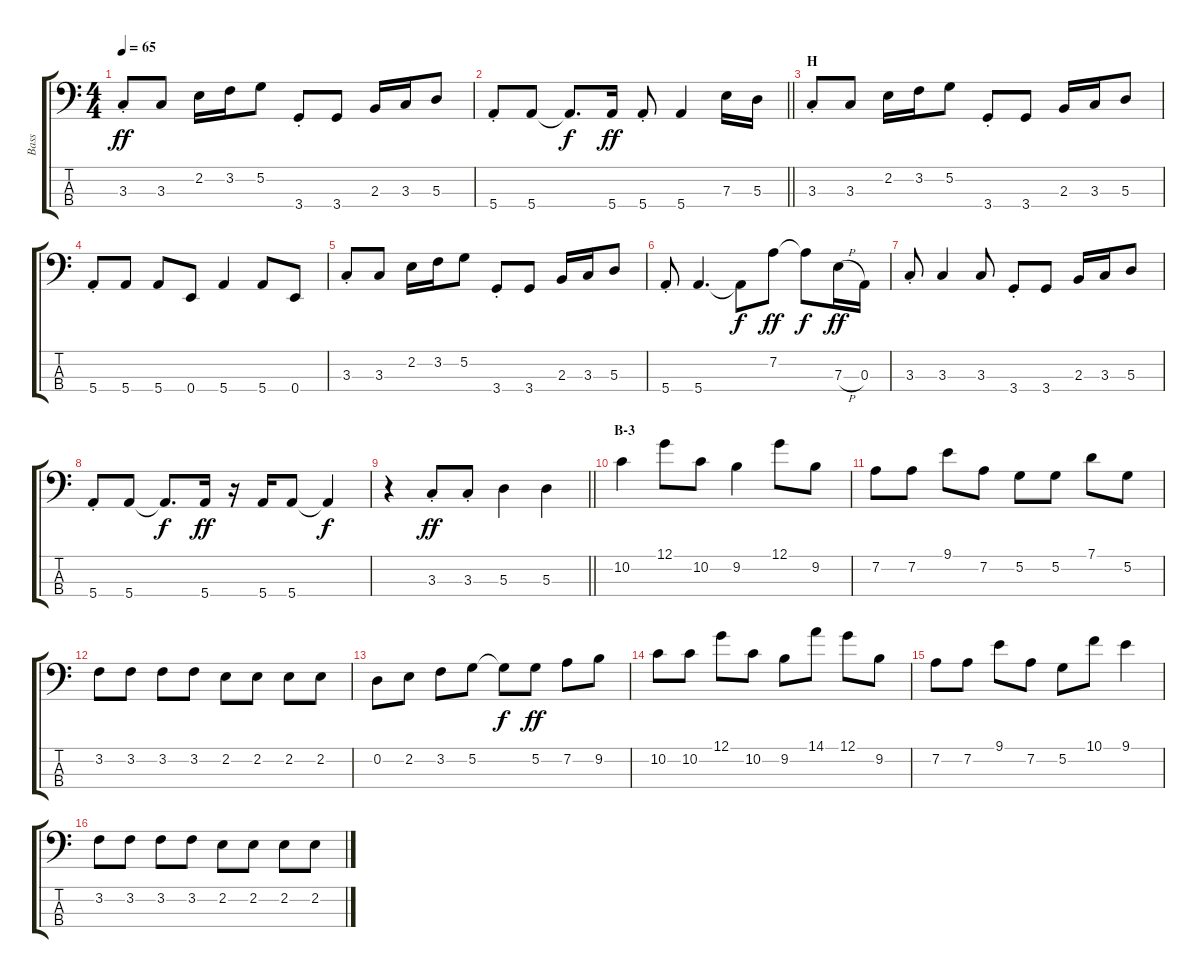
\track ("Bass" "Bass") {instrument electricbassfinger}
\staff {score tabs}
\tuning (G2 D2 A1 E1) {hide}
\ts (4 4)
\tempo 65
\clef f4
\ks c
3.3{st}.8{dy ff} 3.3.8 2.2.16 3.2.16 5.2.8 3.4{st}.8 3.4.8 2.3.16 3.3.16 5.3.8 |
\barLineRight lightlight
5.4{st}.8 5.4.8 5.4{t}.8{d dy f} 5.4.16{dy ff} 5.4{st}.8 5.4.4 7.3.16 5.3.16 |
\section ("" "H")
3.3{st}.8 3.3.8 2.2.16 3.2.16 5.2.8 3.4{st}.8 3.4.8 2.3.16 3.3.16 5.3.8 |
5.4{st}.8 5.4.8 5.4.8 0.4.8 5.4.4 5.4.8 0.4.8 |
3.3{st}.8 3.3.8 2.2.16 3.2.16 5.2.8 3.4{st}.8 3.4.8 2.3.16 3.3.16 5.3.8 |
5.4{st}.8 5.4.4{d} 5.4{t}.8{dy f} 7.2.8{dy ff} 7.2{t}.8{dy f} 7.3{h}.16{dy ff} 0.3.16 |
3.3{st}.8 3.3.4 3.3.8 3.4{st}.8 3.4.8 2.3.16 3.3.16 5.3.8 |
5.4{st}.8 5.4.8 5.4{t}.8{d dy f} 5.4.16{dy ff} r.16 5.4.16 5.4.8 5.4{t}.4{dy f} |
\barLineRight lightlight
r.4 3.3{st}.8{dy ff} 3.3{st}.8 5.3.4 5.3.4 |
\section ("" "B-3")
10.2.4 12.1.8 10.2.8 9.2.4 12.1.8 9.2.8 |
7.2.8 7.2.8 9.1.8 7.2.8 5.2.8 5.2.8 7.1.8 5.2.8 |
3.2.8 3.2.8 3.2.8 3.2.8 2.2.8 2.2.8 2.2.8 2.2.8 |
0.2.8 2.2.8 3.2.8 5.2.8 5.2{t}.8{dy f} 5.2.8{dy ff} 7.2.8 9.2.8 |
10.2.8 10.2.8 12.1.8 10.2.8 9.2.8 14.1.8 12.1.8 9.2.8 |
7.2.8 7.2.8 9.1.8 7.2.8 5.2.8 10.1.8 9.1.4 |
3.2.8 3.2.8 3.2.8 3.2.8 2.2.8 2.2.8 2.2.8 2.2.8
